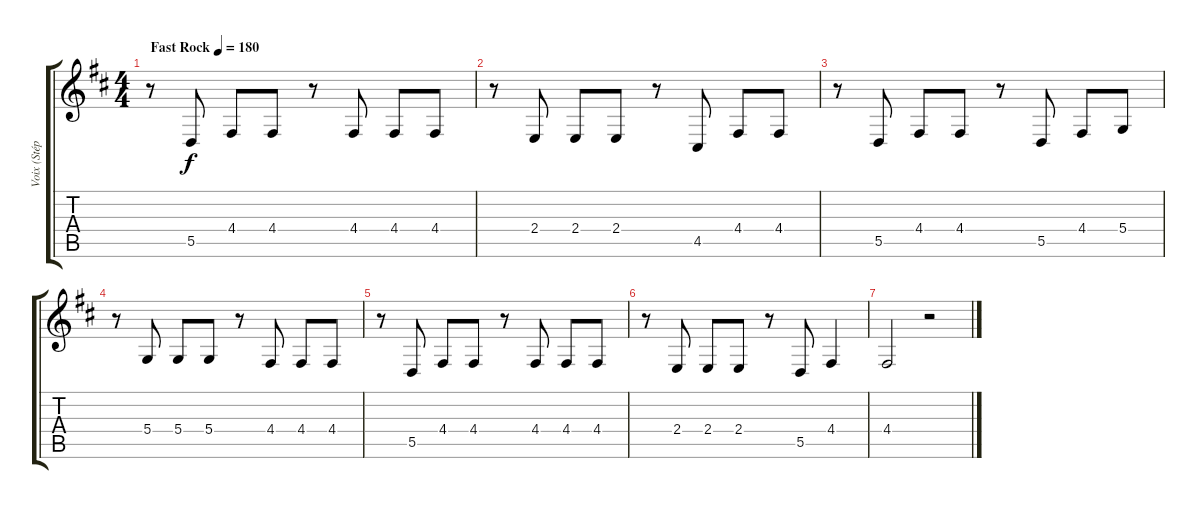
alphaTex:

\track ("Voix (Stéphane Yelle)" "Voix (Stép") {instrument electricpiano1}
\staff {score tabs}
\tuning (E4 B3 G3 D3 A2 E2) {hide}
\ts (4 4)
\tempo (180 "Fast Rock")
\clef g2
\ks d
r.8{dy f instrument electricpiano1} 5.5.8 4.4.8 4.4.8 r.8 4.4.8 4.4.8 4.4.8 |
r.8 2.4.8 2.4.8 2.4.8 r.8 4.5.8 4.4.8 4.4.8 |
r.8 5.5.8 4.4.8 4.4.8 r.8 5.5.8 4.4.8 5.4.8 |
r.8 5.4.8 5.4.8 5.4.8 r.8 4.4.8 4.4.8 4.4.8 |
r.8 5.5.8 4.4.8 4.4.8 r.8 4.4.8 4.4.8 4.4.8 |
r.8 2.4.8 2.4.8 2.4.8 r.8 5.5.8 4.4.4 |
4.4.2 r.2
